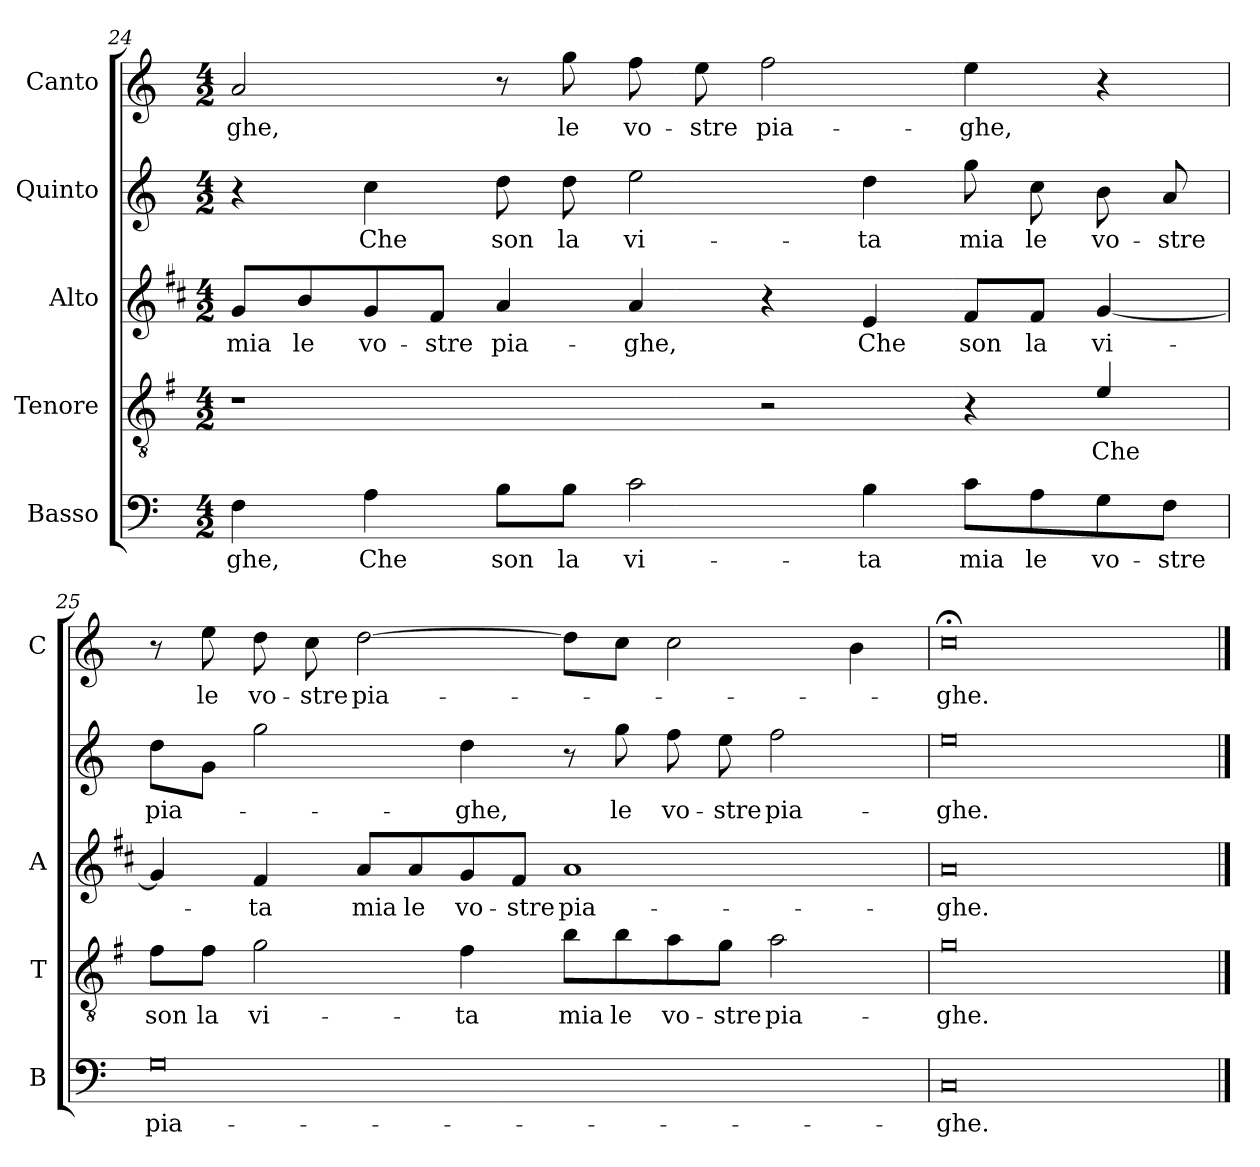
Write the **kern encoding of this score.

**kern	**text	**kern	**text	**kern	**text	**kern	**text	**kern	**text
*part5	*part5	*part4	*part4	*part3	*part3	*part2	*part2	*part1	*part1
*staff5	*staff5	*staff4	*staff4	*staff3	*staff3	*staff2	*staff2	*staff1	*staff1
*I"Basso	*	*I"Tenore	*	*I"Alto	*	*I"Quinto	*	*I"Canto	*
*I'B	*	*I'T	*	*I'A	*	*	*	*I'C	*
!!LO:LB:g=z
*clefF4	*	*clefGv2	*	*clefG2	*	*clefG2	*	*clefG2	*
*	*	*ITrd4c7	*	*ITrd1c2	*	*	*	*	*
*k[]	*	*k[]	*	*k[]	*	*k[]	*	*k[]	*
*C:	*	*C:	*	*C:	*	*C:	*	*C:	*
*M4/2	*	*M4/2	*	*M4/2	*	*M4/2	*	*M4/2	*
=24	=24	=24	=24	=24	=24	=24	=24	=24	=24
!	!LO:LY:b	!	!	!	!LO:LY:b	!	!	!	!LO:LY:b
4F\	-ghe,	1r	.	8f/L	mia	4r	.	2a/	-ghe,
!	!	!	!	!	!LO:LY:b	!	!	!	!
.	.	.	.	8a/	le	.	.	.	.
!	!LO:LY:b	!	!	!	!LO:LY:b	!	!LO:LY:b	!	!
4A\	Che	.	.	8f/	vo-	4cc\	Che	.	.
!	!	!	!	!	!LO:LY:b	!	!	!	!
.	.	.	.	8e/J	-stre	.	.	.	.
!	!LO:LY:b	!	!	!	!LO:LY:b	!	!LO:LY:b	!	!
8B\L	son	.	.	4g/	pia-	8dd\	son	8r	.
!	!LO:LY:b	!	!	!	!	!	!LO:LY:b	!	!LO:LY:b
8B\J	la	.	.	.	.	8dd\	la	8gg\	le
!	!LO:LY:b	!	!	!	!LO:LY:b	!	!LO:LY:b	!	!LO:LY:b
2c\	vi-	.	.	4g/	-ghe,	2ee\	vi-	8ff\	vo-
!	!	!	!	!	!	!	!	!	!LO:LY:b
.	.	.	.	.	.	.	.	8ee\	-stre
!	!	!	!	!	!	!	!	!	!LO:LY:b
.	.	2r	.	4r	.	.	.	2ff\	pia-
!	!LO:LY:b	!	!	!	!LO:LY:b	!	!LO:LY:b	!	!
4B\	-ta	.	.	4d/	Che	4dd\	-ta	.	.
!	!LO:LY:b	!	!	!	!LO:LY:b	!	!LO:LY:b	!	!LO:LY:b
8c\L	mia	4r	.	8e/L	son	8gg\	mia	4ee\	-ghe,
!	!LO:LY:b	!	!	!	!LO:LY:b	!	!LO:LY:b	!	!
8A\	le	.	.	8e/J	la	8cc\	le	.	.
!	!LO:LY:b	!	!LO:LY:b	!	!LO:LY:b	!	!LO:LY:b	!	!
8G\	vo-	4A/	Che	[4f/	vi-	8b\	vo-	4r	.
!	!LO:LY:b	!	!	!	!	!	!LO:LY:b	!	!
8F\J	-stre	.	.	.	.	8a/	-stre	.	.
=25	=25	=25	=25	=25	=25	=25	=25	=25	=25
!	!LO:LY:b	!	!LO:LY:b	!	!	!	!LO:LY:b	!	!
0G	pia-	8B\L	son	4f/]	.	8dd\L	pia-	8r	.
!	!	!	!LO:LY:b	!	!	!	!	!	!LO:LY:b
.	.	8B\J	la	.	.	8g\J	.	8ee\	le
!	!	!	!LO:LY:b	!	!LO:LY:b	!	!	!	!LO:LY:b
.	.	2c\	vi-	4e/	-ta	2gg\	.	8dd\	vo-
!	!	!	!	!	!	!	!	!	!LO:LY:b
.	.	.	.	.	.	.	.	8cc\	-stre
!	!	!	!	!	!LO:LY:b	!	!	!	!LO:LY:b
.	.	.	.	8g/L	mia	.	.	[2dd\	pia-
!	!	!	!	!	!LO:LY:b	!	!	!	!
.	.	.	.	8g/	le	.	.	.	.
!	!	!	!LO:LY:b	!	!LO:LY:b	!	!LO:LY:b	!	!
.	.	4B\	-ta	8f/	vo-	4dd\	-ghe,	.	.
!	!	!	!	!	!LO:LY:b	!	!	!	!
.	.	.	.	8e/J	-stre	.	.	.	.
!	!	!	!LO:LY:b	!	!LO:LY:b	!	!	!	!
.	.	8e\L	mia	1g	pia-	8r	.	8dd\L]	.
!	!	!	!LO:LY:b	!	!	!	!LO:LY:b	!	!
.	.	8e\	le	.	.	8gg\	le	8cc\J	.
!	!	!	!LO:LY:b	!	!	!	!LO:LY:b	!	!
.	.	8d\	vo-	.	.	8ff\	vo-	2cc\	.
!	!	!	!LO:LY:b	!	!	!	!LO:LY:b	!	!
.	.	8c\J	-stre	.	.	8ee\	-stre	.	.
!	!	!	!LO:LY:b	!	!	!	!LO:LY:b	!	!
.	.	2d\	pia-	.	.	2ff\	pia-	.	.
.	.	.	.	.	.	.	.	4b\	.
=26	=26	=26	=26	=26	=26	=26	=26	=26	=26
!	!LO:LY:b	!	!LO:LY:b	!	!LO:LY:b	!	!LO:LY:b	!	!LO:LY:b
0C	-ghe.	0c	-ghe.	0g	-ghe.	0ee	-ghe.	0cc;<	-ghe.
==	==	==	==	==	==	==	==	==	==
*-	*-	*-	*-	*-	*-	*-	*-	*-	*-
